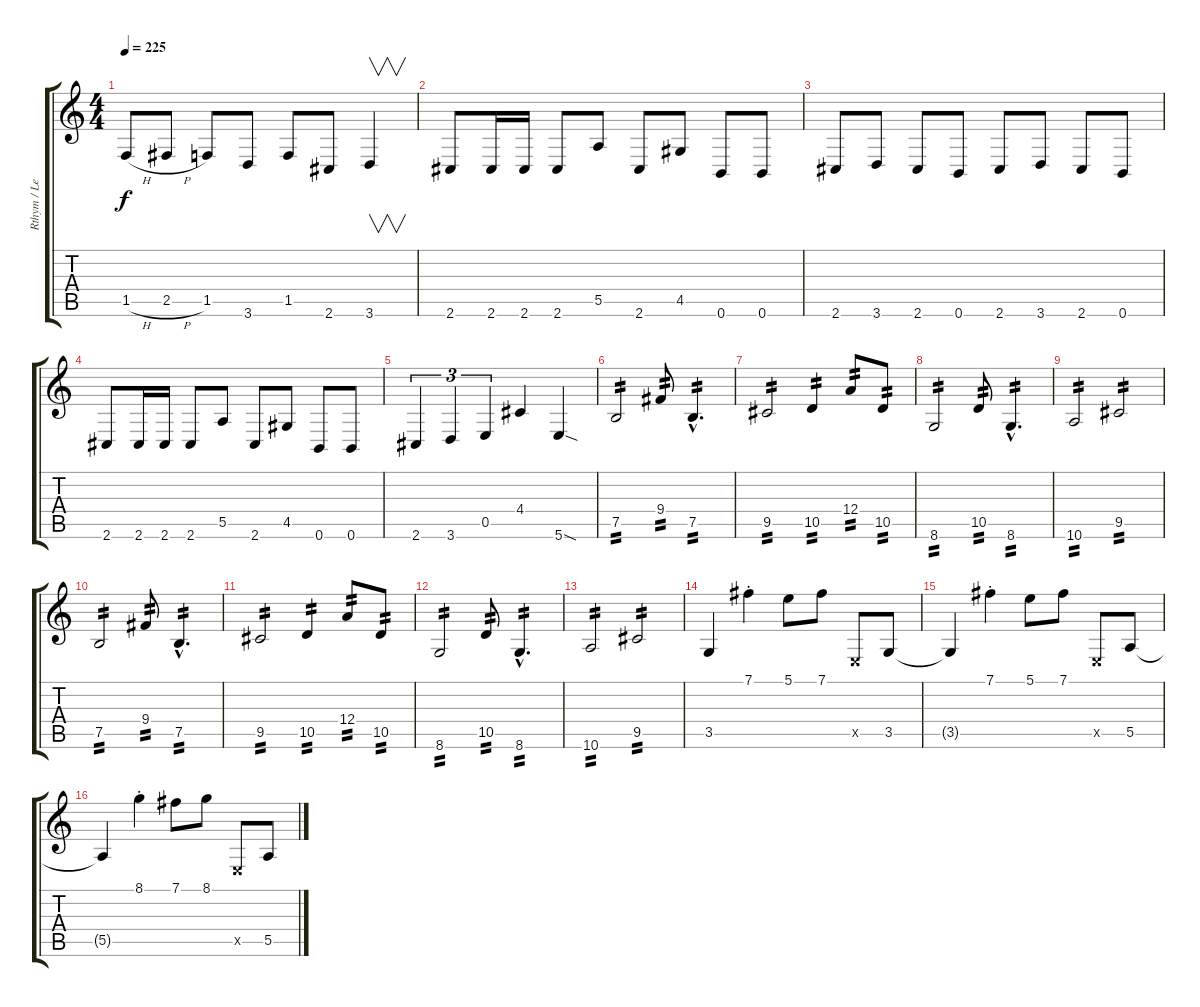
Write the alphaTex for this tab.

\track ("Rthym / Lead 1" "Rthym / Le") {instrument distortionguitar}
\staff {score tabs}
\tuning (B3 Gb3 D3 A2 E2 B1) {hide}
\ts (4 4)
\tempo 225
\clef g2
\ks c
1.5{h}.8{dy f} 2.5{h}.8 1.5.8 3.6.8 1.5.8 2.6.8 3.6.4{v} |
2.6.8 2.6.16 2.6.16 2.6.8 5.5.8 2.6.8 4.5.8 0.6.8 0.6.8 |
2.6.8 3.6.8 2.6.8 0.6.8 2.6.8 3.6.8 2.6.8 0.6.8 |
2.6.8 2.6.16 2.6.16 2.6.8 5.5.8 2.6.8 4.5.8 0.6.8 0.6.8 |
2.6.4{tu (3 2)} 3.6.4{tu (3 2)} 0.5.4{tu (3 2)} 4.4.4 5.6{sod}.4 |
7.5.2{tp 2} 9.4.8{tp 2} 7.5{hac}.4{d tp 2} |
9.5.2{tp 2} 10.5.4{tp 2} 12.4.8{tp 2} 10.5.8{tp 2} |
8.6.2{tp 2} 10.5.8{tp 2} 8.6{hac}.4{d tp 2} |
10.6.2{tp 2} 9.5.2{tp 2} |
7.5.2{tp 2} 9.4.8{tp 2} 7.5{hac}.4{d tp 2} |
9.5.2{tp 2} 10.5.4{tp 2} 12.4.8{tp 2} 10.5.8{tp 2} |
8.6.2{tp 2} 10.5.8{tp 2} 8.6{hac}.4{d tp 2} |
10.6.2{tp 2} 9.5.2{tp 2} |
3.5.4 7.1{st}.4 5.1.8 7.1.8 0.5{x}.8 3.5.8 |
3.5{t}.4 7.1{st}.4 5.1.8 7.1.8 0.5{x}.8 5.5.8 |
5.5{t}.4 8.1{st}.4 7.1.8 8.1.8 0.5{x}.8 5.5.8
